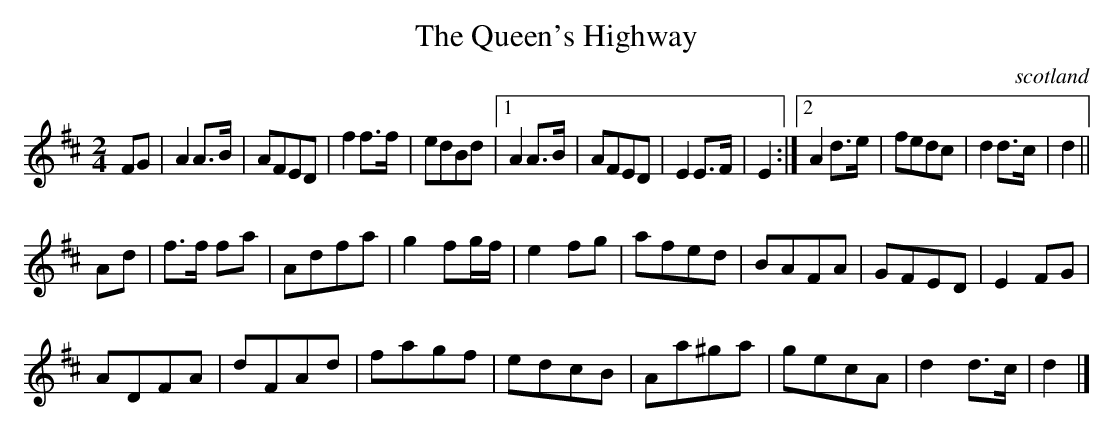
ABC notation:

X:1
T:Queen's Highway, The
O:scotland
M:2/4
L:1/8
K:D
FG|\
A2 A>B|AFED| f2 f>f| edBd \
|1 A2A>B | AFED| E2 E>F | E2 \
:|2 A2 d>e| fedc| d2 d>c | d2||
Ad|\
f>f fa| Adfa| g2 fg/f/| e2fg| \
afed| BAFA| GFED| E2 FG|
ADFA| dFAd| fagf| edcB| \
Aa^ga| gecA| d2 d>c| d2 |]
